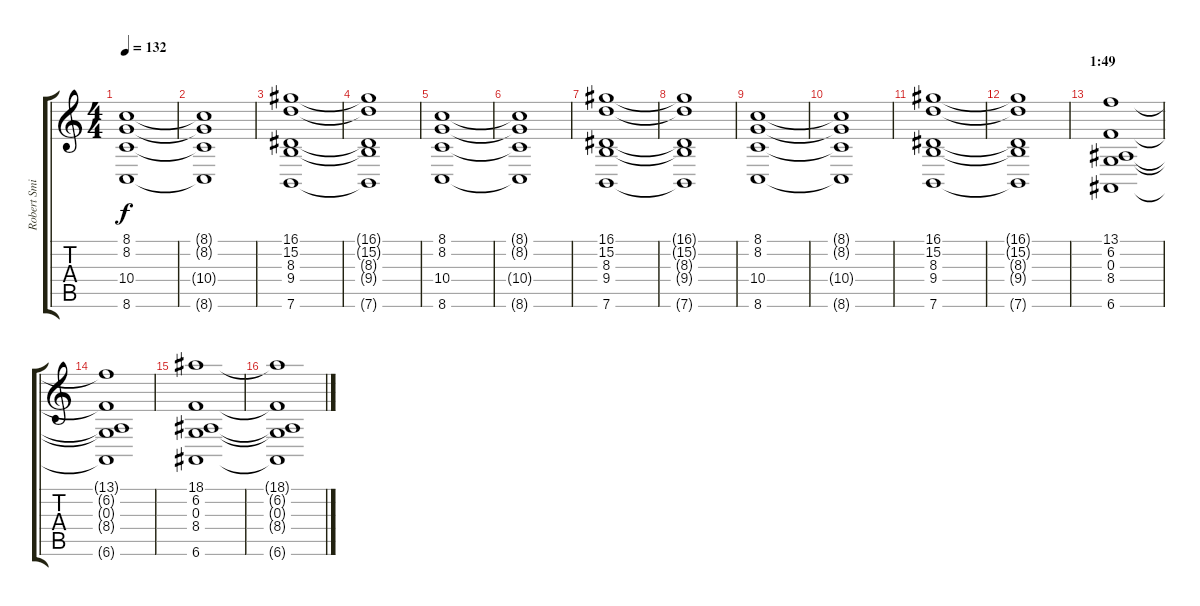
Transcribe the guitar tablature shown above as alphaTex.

\track ("Robert Smith (keyboards)" "Robert Smi") {instrument synthstrings1}
\staff {score tabs}
\tuning (E4 B3 G3 D3 A2 E2) {hide}
\ts (4 4)
\tempo 132
\clef g2
\ks c
(8.1 8.2 10.4 8.6).1{dy f} |
(8.1{t} 8.2{t} 10.4{t} 8.6{t}).1 |
(16.1 15.2 8.3 9.4 7.6).1 |
(16.1{t} 15.2{t} 8.3{t} 9.4{t} 7.6{t}).1 |
(8.1 8.2 10.4 8.6).1 |
(8.1{t} 8.2{t} 10.4{t} 8.6{t}).1 |
(16.1 15.2 8.3 9.4 7.6).1 |
(16.1{t} 15.2{t} 8.3{t} 9.4{t} 7.6{t}).1 |
(8.1 8.2 10.4 8.6).1 |
(8.1{t} 8.2{t} 10.4{t} 8.6{t}).1 |
(16.1 15.2 8.3 9.4 7.6).1 |
(16.1{t} 15.2{t} 8.3{t} 9.4{t} 7.6{t}).1 |
\section ("" "1:49")
(13.1 6.2 0.3 8.4 6.6).1 |
(13.1{t} 6.2{t} 0.3{t} 8.4{t} 6.6{t}).1 |
(18.1 6.2 0.3 8.4 6.6).1 |
(18.1{t} 6.2{t} 0.3{t} 8.4{t} 6.6{t}).1
